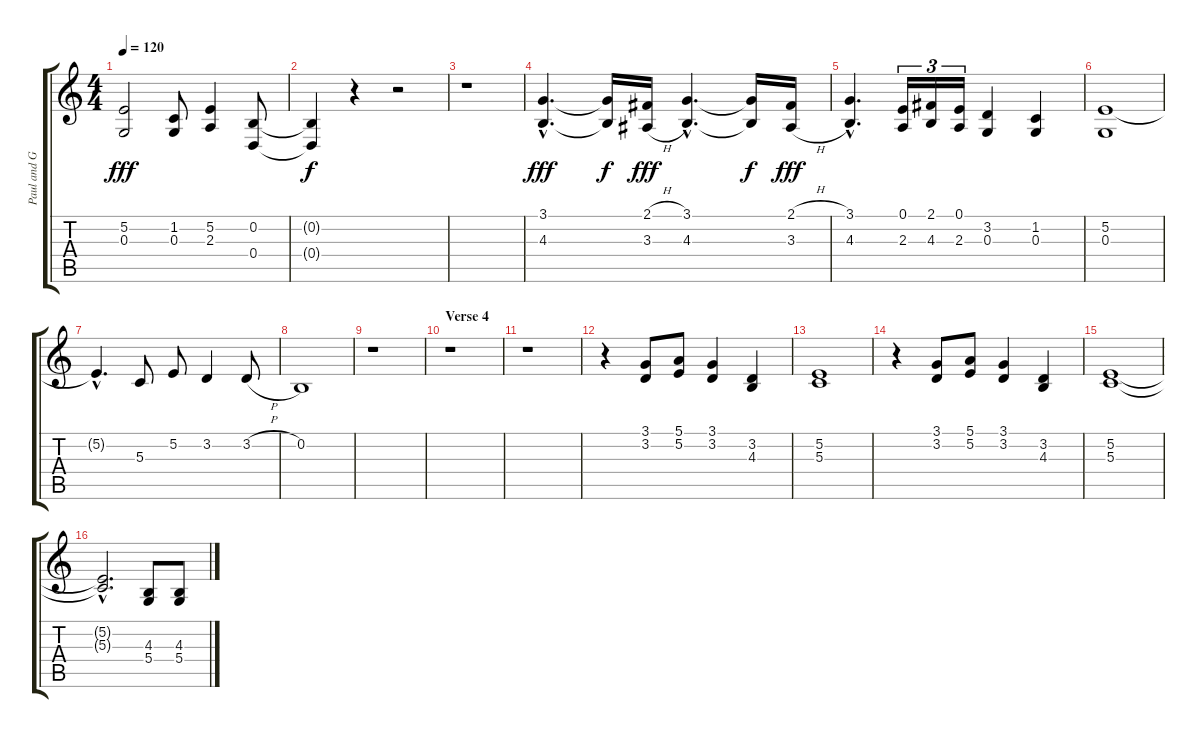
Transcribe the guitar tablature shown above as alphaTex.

\track ("Paul and George" "Paul and G") {instrument frenchhorn}
\staff {score tabs}
\tuning (E4 B3 G3 D3 A2 E2) {hide}
\ts (4 4)
\tempo 120
\clef g2
\ks c
(5.2{t} 0.3{t}).2{dy fff} (1.2 0.3).8 (5.2 2.3).4 (0.2 0.4).8 |
(0.2{t} 0.4{t}).4{dy f} r.4 r.2 |
r.1 |
(3.1{hac} 4.3{hac}).4{d dy fff} (3.1{t} 4.3{t}).16{dy f} (2.1{h} 3.3{h}).16{dy fff} (3.1{hac} 4.3{hac}).4{d} (3.1{t} 4.3{t}).16{dy f} (2.1{h} 3.3{h}).16{dy fff} |
(3.1{hac} 4.3{hac}).4{d} (0.1 2.3).16{tu (3 2)} (2.1 4.3).16{tu (3 2)} (0.1 2.3).16{tu (3 2)} (3.2 0.3).4 (1.2 0.3).4 |
(5.2 0.3).1 |
5.2{hac t}.4{d} 5.3.8 5.2.8 3.2.4 3.2{h}.8 |
0.2.1 |
r.1 |
\section ("" "Verse 4")
r.1 |
r.1 |
r.4 (3.1 3.2).8 (5.1 5.2).8 (3.1 3.2).4 (3.2 4.3).4 |
(5.2 5.3).1 |
r.4 (3.1 3.2).8 (5.1 5.2).8 (3.1 3.2).4 (3.2 4.3).4 |
(5.2 5.3).1 |
(5.2{hac t} 5.3{hac t}).2{d} (4.3 5.4).8 (4.3 5.4).8
